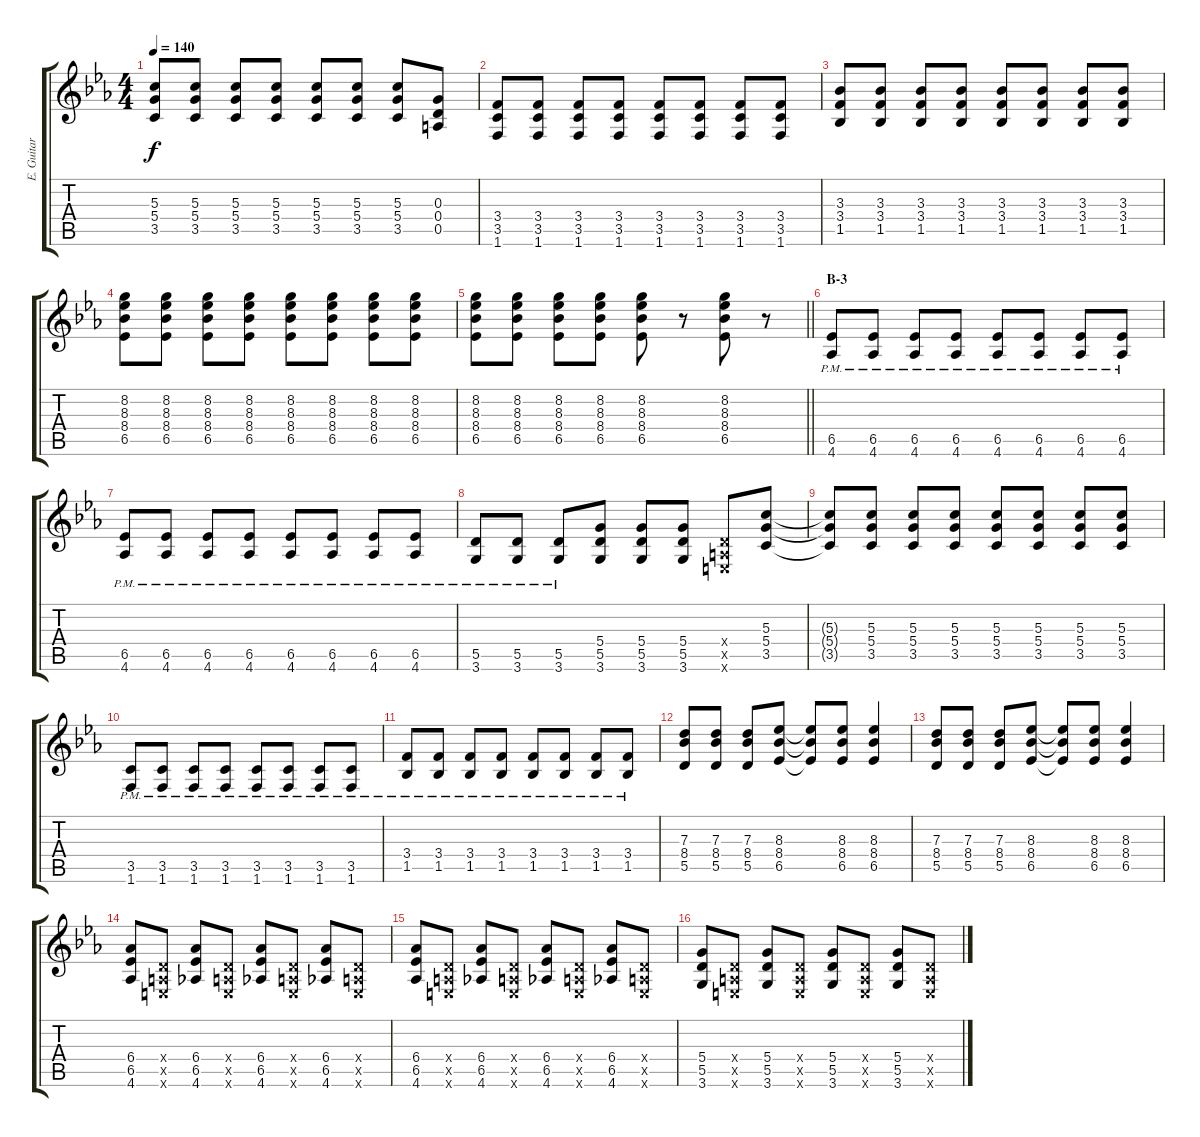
\track ("E. Guitar II" "E. Guitar ") {instrument overdrivenguitar}
\staff {score tabs}
\tuning (E4 B3 G3 D3 A2 E2) {hide}
\ts (4 4)
\tempo 140
\clef g2
\ks eb
(5.3{t} 5.4{t} 3.5{t}).8{dy f} (5.3 5.4 3.5).8 (5.3 5.4 3.5).8 (5.3 5.4 3.5).8 (5.3 5.4 3.5).8 (5.3 5.4 3.5).8 (5.3 5.4 3.5).8 (0.3 0.4 0.5).8 |
(3.4 3.5 1.6).8 (3.4 3.5 1.6).8 (3.4 3.5 1.6).8 (3.4 3.5 1.6).8 (3.4 3.5 1.6).8 (3.4 3.5 1.6).8 (3.4 3.5 1.6).8 (3.4 3.5 1.6).8 |
(3.3 3.4 1.5).8 (3.3 3.4 1.5).8 (3.3 3.4 1.5).8 (3.3 3.4 1.5).8 (3.3 3.4 1.5).8 (3.3 3.4 1.5).8 (3.3 3.4 1.5).8 (3.3 3.4 1.5).8 |
(8.2 8.3 8.4 6.5).8 (8.2 8.3 8.4 6.5).8 (8.2 8.3 8.4 6.5).8 (8.2 8.3 8.4 6.5).8 (8.2 8.3 8.4 6.5).8 (8.2 8.3 8.4 6.5).8 (8.2 8.3 8.4 6.5).8 (8.2 8.3 8.4 6.5).8 |
\barLineRight lightlight
(8.2 8.3 8.4 6.5).8 (8.2 8.3 8.4 6.5).8 (8.2 8.3 8.4 6.5).8 (8.2 8.3 8.4 6.5).8 (8.2 8.3 8.4 6.5).8 r.8 (8.2 8.3 8.4 6.5).8 r.8 |
\section ("" "B-3")
(6.5{pm} 4.6{pm}).8 (6.5{pm} 4.6{pm}).8 (6.5{pm} 4.6{pm}).8 (6.5{pm} 4.6{pm}).8 (6.5{pm} 4.6{pm}).8 (6.5{pm} 4.6{pm}).8 (6.5{pm} 4.6{pm}).8 (6.5{pm} 4.6{pm}).8 |
(6.5{pm} 4.6{pm}).8 (6.5{pm} 4.6{pm}).8 (6.5{pm} 4.6{pm}).8 (6.5{pm} 4.6{pm}).8 (6.5{pm} 4.6{pm}).8 (6.5{pm} 4.6{pm}).8 (6.5{pm} 4.6{pm}).8 (6.5{pm} 4.6{pm}).8 |
(5.5{pm} 3.6{pm}).8 (5.5{pm} 3.6{pm}).8 (5.5{pm} 3.6{pm}).8 (5.4 5.5 3.6).8 (5.4 5.5 3.6).8 (5.4 5.5 3.6).8 (0.4{x} 0.5{x} 0.6{x}).8 (5.3 5.4 3.5).8 |
(5.3{t} 5.4{t} 3.5{t}).8 (5.3 5.4 3.5).8 (5.3 5.4 3.5).8 (5.3 5.4 3.5).8 (5.3 5.4 3.5).8 (5.3 5.4 3.5).8 (5.3 5.4 3.5).8 (5.3 5.4 3.5).8 |
(3.5{pm} 1.6{pm}).8 (3.5{pm} 1.6{pm}).8 (3.5{pm} 1.6{pm}).8 (3.5{pm} 1.6{pm}).8 (3.5{pm} 1.6{pm}).8 (3.5{pm} 1.6{pm}).8 (3.5{pm} 1.6{pm}).8 (3.5{pm} 1.6{pm}).8 |
(3.4{pm} 1.5{pm}).8 (3.4{pm} 1.5{pm}).8 (3.4{pm} 1.5{pm}).8 (3.4{pm} 1.5{pm}).8 (3.4{pm} 1.5{pm}).8 (3.4{pm} 1.5{pm}).8 (3.4{pm} 1.5{pm}).8 (3.4{pm} 1.5{pm}).8 |
(7.3 8.4 5.5).8 (7.3 8.4 5.5).8 (7.3 8.4 5.5).8 (8.3 8.4 6.5).8 (8.3{t} 8.4{t} 6.5{t}).8 (8.3 8.4 6.5).8 (8.3 8.4 6.5).4 |
(7.3 8.4 5.5).8 (7.3 8.4 5.5).8 (7.3 8.4 5.5).8 (8.3 8.4 6.5).8 (8.3{t} 8.4{t} 6.5{t}).8 (8.3 8.4 6.5).8 (8.3 8.4 6.5).4 |
(6.4 6.5 4.6).8 (0.4{x} 0.5{x} 0.6{x}).8 (6.4 6.5 4.6).8 (0.4{x} 0.5{x} 0.6{x}).8 (6.4 6.5 4.6).8 (0.4{x} 0.5{x} 0.6{x}).8 (6.4 6.5 4.6).8 (0.4{x} 0.5{x} 0.6{x}).8 |
(6.4 6.5 4.6).8 (0.4{x} 0.5{x} 0.6{x}).8 (6.4 6.5 4.6).8 (0.4{x} 0.5{x} 0.6{x}).8 (6.4 6.5 4.6).8 (0.4{x} 0.5{x} 0.6{x}).8 (6.4 6.5 4.6).8 (0.4{x} 0.5{x} 0.6{x}).8 |
(5.4 5.5 3.6).8 (0.4{x} 0.5{x} 0.6{x}).8 (5.4 5.5 3.6).8 (0.4{x} 0.5{x} 0.6{x}).8 (5.4 5.5 3.6).8 (0.4{x} 0.5{x} 0.6{x}).8 (5.4 5.5 3.6).8 (0.4{x} 0.5{x} 0.6{x}).8
